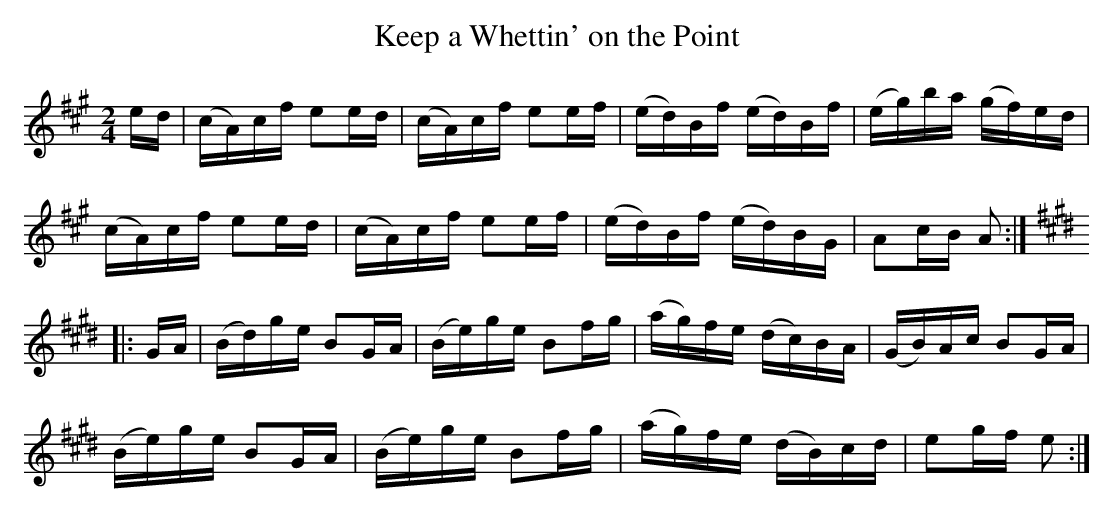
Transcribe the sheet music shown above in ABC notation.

X:1
T:Keep a Whettin' on the Point
M:2/4
L:1/8
K:A
e/d/|(c/A/)c/f/ ee/d/|(c/A/)c/f/ ee/f/|(e/d/)B/f/ (e/d/)B/f/|(e/g/)b/a/ (g/f/)e/d/|
(c/A/)c/f/ ee/d/|(c/A/)c/f/ ee/f/|(e/d/)B/f/ (e/d/)B/G/|Ac/B/ A:|
K:E
|:G/A/|(B/d/)g/e/ BG/A/|(B/e/)g/e/ Bf/g/|(a/g/)f/e/ (d/c/)B/A/|(G/B/)A/c/ BG/A/|
(B/e/)g/e/ BG/A/|(B/e/)g/e/ Bf/g/|(a/g/)f/e/ (d/B/)c/d/|eg/f/ e:|
